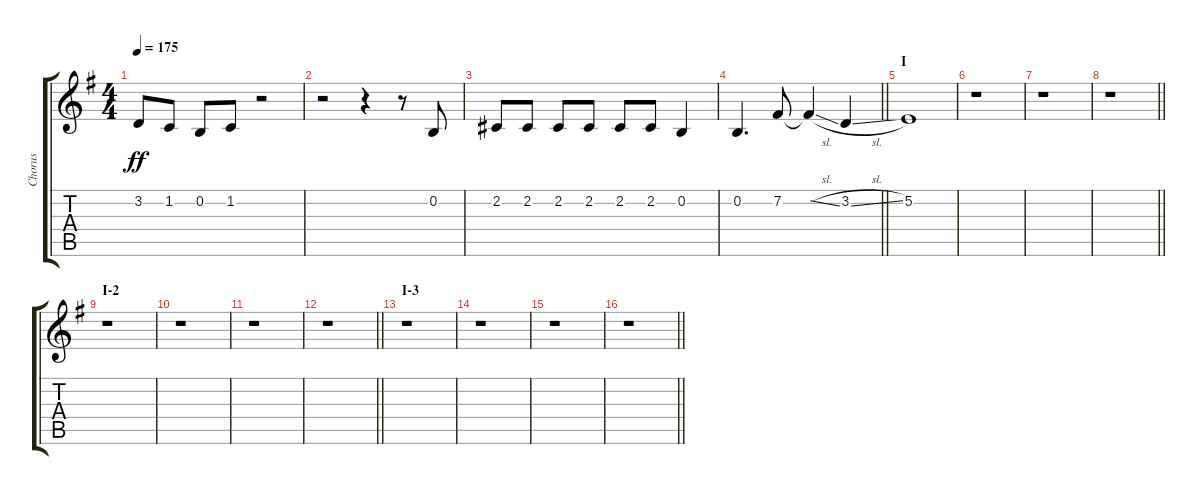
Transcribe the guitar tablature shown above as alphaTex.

\track ("Chorus" "Chorus") {instrument voiceoohs}
\staff {score tabs}
\tuning (E4 B3 G3 D3 A2 E2) {hide}
\ts (4 4)
\tempo 175
\clef g2
\ks g
3.2.8{dy ff} 1.2.8 0.2.8 1.2.8 r.2 |
r.2 r.4 r.8 0.2.8 |
2.2.8 2.2.8 2.2.8 2.2.8 2.2.8 2.2.8 0.2.4 |
\barLineRight lightlight
0.2.4{d} 7.2.8 7.2{sl t}.4 3.2{sl}.4 |
\section ("" "I")
5.2.1 |
r.1 |
r.1 |
\barLineRight lightlight
r.1 |
\section ("" "I-2")
r.1 |
r.1 |
r.1 |
\barLineRight lightlight
r.1 |
\section ("" "I-3")
r.1 |
r.1 |
r.1 |
\barLineRight lightlight
r.1
